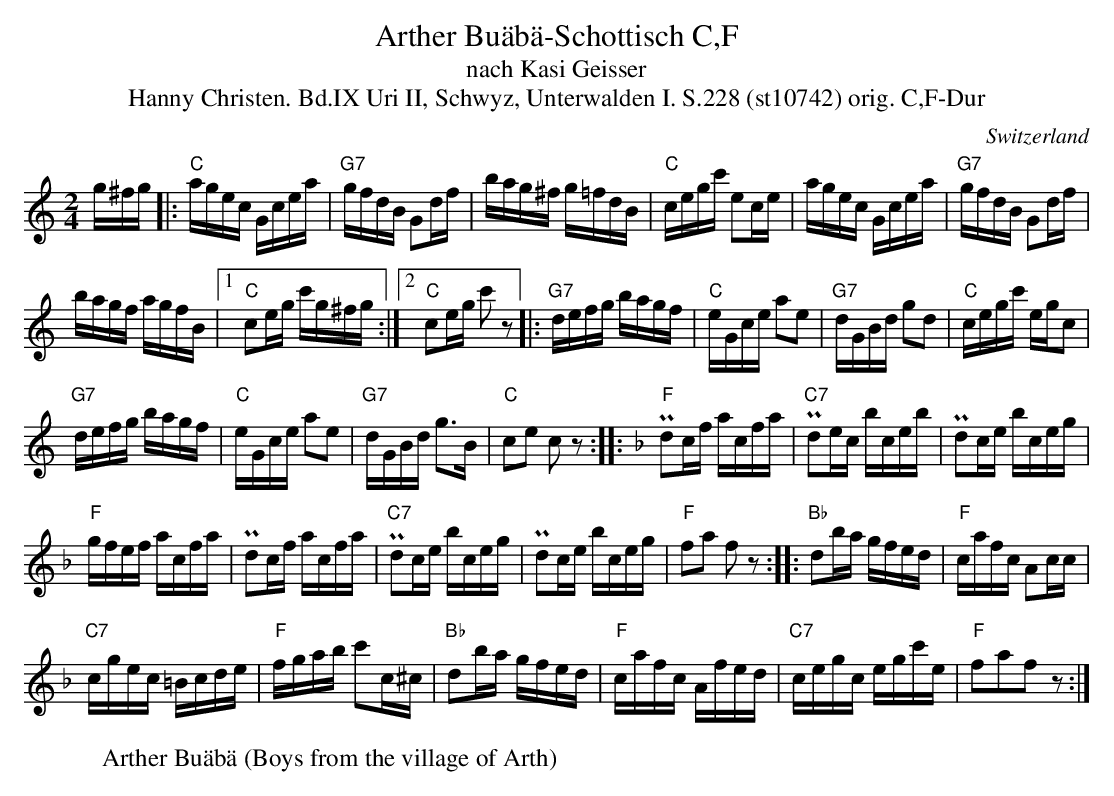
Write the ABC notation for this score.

X:1
T: Arther Bu\"ab\"a-Schottisch C,F
T: nach Kasi Geisser
T:Hanny Christen. Bd.IX Uri II, Schwyz, Unterwalden I. S.228 (st10742) orig. C,F-Dur
M:2/4
L:1/16
O:Switzerland
K:C major
g^fg |: "C"agec Gcea | "G7"gfdB G2df | bag^f g=fdB | "C"cegc' e2ce | agec Gcea | "G7"gfdB G2df |
bagf agfB |1 "C"c2eg c'g^fg :|2 "C"c2eg c'2 z2 |:"G7"defg bagf | "C"eGce a2e2 | "G7"dGBd g2d2 |  "C"cegc' egc2 |
"G7"defg bagf | "C"eGce a2e2 | "G7"dGBd g3B | "C"c2e2 c2z2 :: [K:F] "F"Pd2cf acfa | "C7"Pd2ec bceb | Pd2ce bceg |
"F"gfef acfa | Pd2cf acfa | "C7"Pd2ce bceg | Pd2ce bceg | "F"f2a2 f2z2 :: "Bb"d2ba gfed | "F"cafc A2cc |
"C7"cgec =Bcde | "F"fgab c'2c^c | "Bb"d2ba gfed | "F"cafc Afed | "C7"cegc egc'e | "F"f2a2f2z2 :|
W: Arther Bu\"ab\"a (Boys from the village of Arth)
